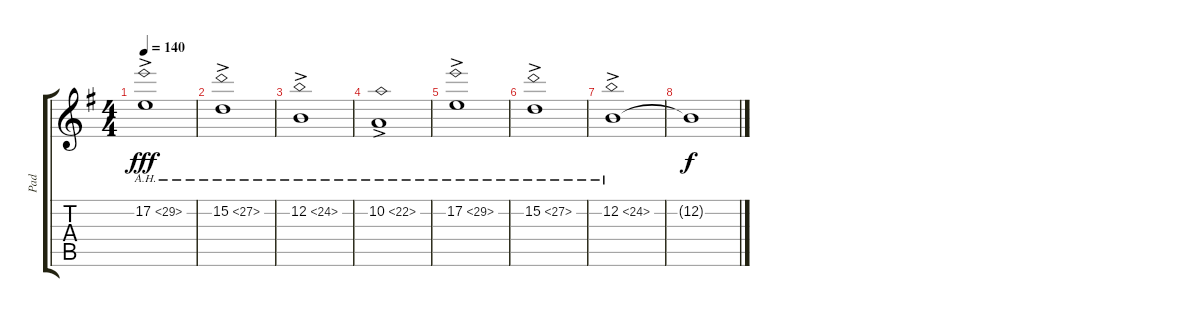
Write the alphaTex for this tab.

\track ("Pad" "Pad") {instrument pad5bowed}
\staff {score tabs}
\tuning (E4 B3 G3 D3 A2 E2) {hide}
\ts (4 4)
\tempo 140
\clef g2
\ks eminor
17.2{ah 12 ac}.1{dy fff} |
15.2{ah 12 ac}.1 |
12.2{ah 12 ac}.1 |
10.2{ah 12 ac}.1 |
17.2{ah 12 ac}.1 |
15.2{ah 12 ac}.1 |
12.2{ah 12 ac}.1 |
12.2{t}.1{dy f}
